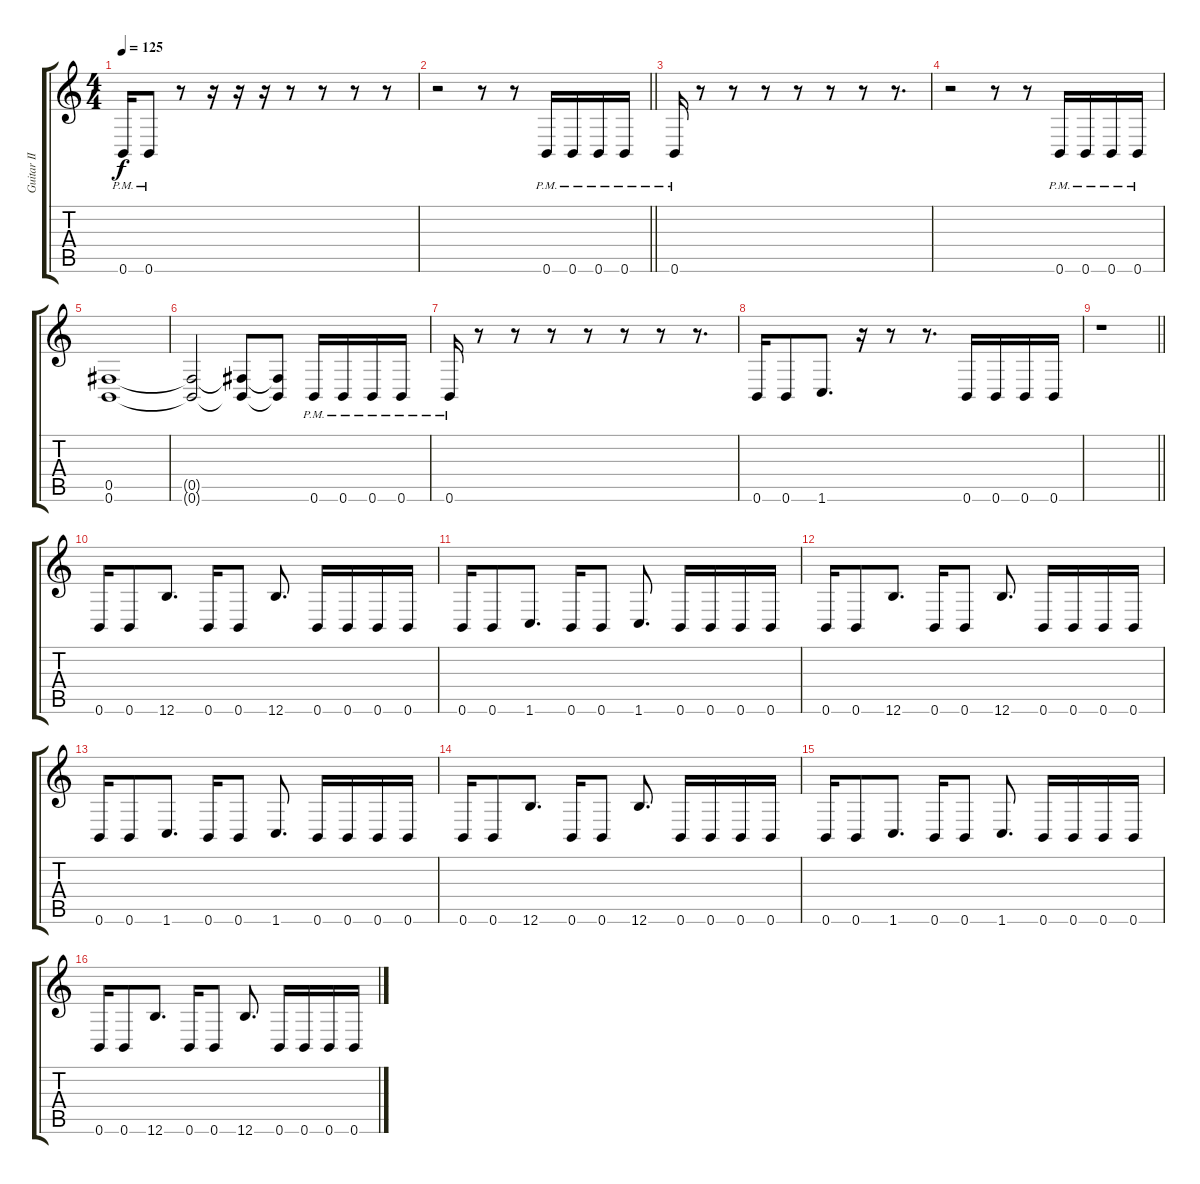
\track ("Guitar II" "Guitar II") {instrument distortionguitar}
\staff {score tabs}
\tuning (Db4 Ab3 E3 B2 Gb2 B1) {hide}
\ts (4 4)
\tempo 125
\clef g2
\ks c
0.6{pm}.16{dy f} 0.6{pm}.8 r.8 r.16 r.16 r.16 r.8 r.8 r.8 r.8 |
\barLineRight lightlight
r.2 r.8 r.8 0.6{pm}.16 0.6{pm}.16 0.6{pm}.16 0.6{pm}.16 |
\section ("" "")
0.6{pm}.16 r.8 r.8 r.8 r.8 r.8 r.8 r.8{d} |
r.2 r.8 r.8 0.6{pm}.16 0.6{pm}.16 0.6{pm}.16 0.6{pm}.16 |
(0.5 0.6).1 |
(0.5{t} 0.6{t}).2 (0.5{t} 0.6{t}).8 (0.5{t} 0.6{t}).8 0.6{pm}.16 0.6{pm}.16 0.6{pm}.16 0.6{pm}.16 |
0.6{pm}.16 r.8 r.8 r.8 r.8 r.8 r.8 r.8{d} |
0.6.16 0.6.8 1.6.8{d} r.16 r.8 r.8{d} 0.6.16 0.6.16 0.6.16 0.6.16 |
\barLineRight lightlight
r.1 |
\section ("" "")
0.6.16 0.6.8 12.6.8{d} 0.6.16 0.6.8 12.6.8{d} 0.6.16 0.6.16 0.6.16 0.6.16 |
0.6.16 0.6.8 1.6.8{d} 0.6.16 0.6.8 1.6.8{d} 0.6.16 0.6.16 0.6.16 0.6.16 |
0.6.16 0.6.8 12.6.8{d} 0.6.16 0.6.8 12.6.8{d} 0.6.16 0.6.16 0.6.16 0.6.16 |
0.6.16 0.6.8 1.6.8{d} 0.6.16 0.6.8 1.6.8{d} 0.6.16 0.6.16 0.6.16 0.6.16 |
0.6.16 0.6.8 12.6.8{d} 0.6.16 0.6.8 12.6.8{d} 0.6.16 0.6.16 0.6.16 0.6.16 |
0.6.16 0.6.8 1.6.8{d} 0.6.16 0.6.8 1.6.8{d} 0.6.16 0.6.16 0.6.16 0.6.16 |
0.6.16 0.6.8 12.6.8{d} 0.6.16 0.6.8 12.6.8{d} 0.6.16 0.6.16 0.6.16 0.6.16
